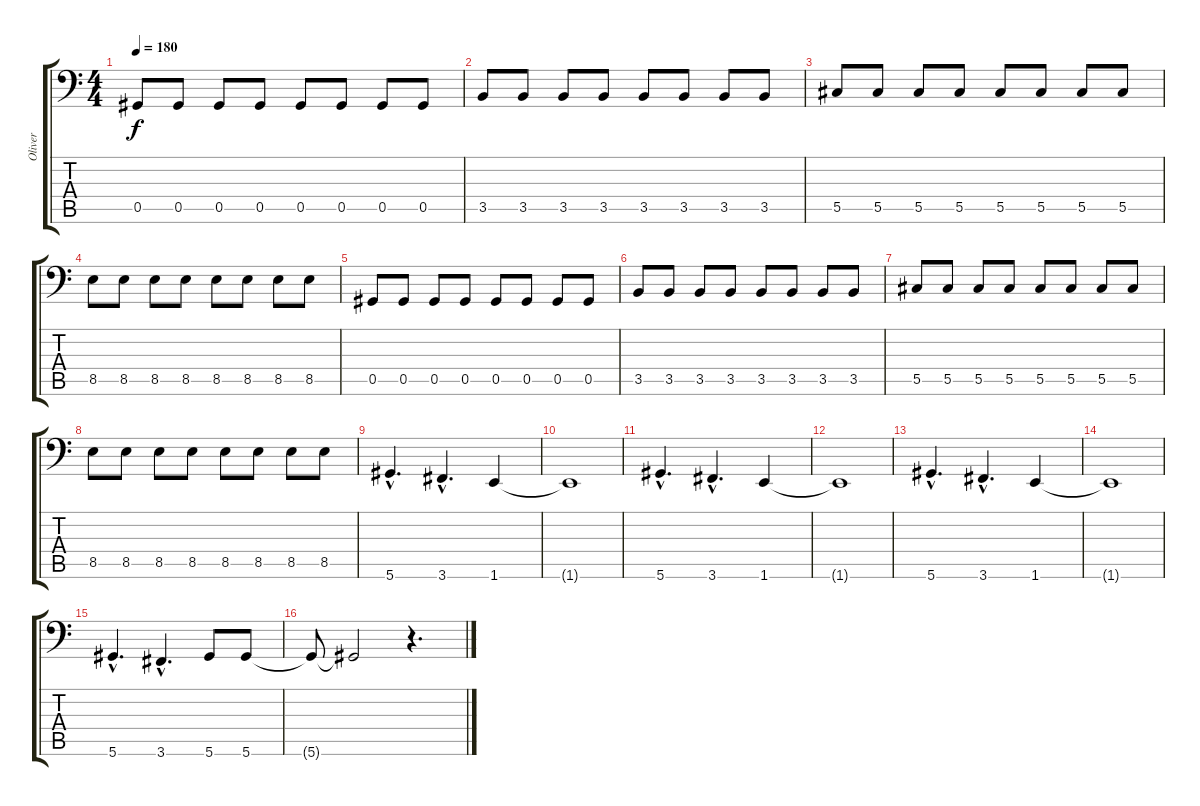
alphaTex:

\track ("Oliver" "Oliver") {instrument electricbasspick}
\staff {score tabs}
\tuning (Eb3 Bb2 Gb2 Db2 Ab1 Eb1) {hide}
\ts (4 4)
\tempo 180
\clef f4
\ks c
0.5.8{dy f} 0.5.8 0.5.8 0.5.8 0.5.8 0.5.8 0.5.8 0.5.8 |
3.5.8 3.5.8 3.5.8 3.5.8 3.5.8 3.5.8 3.5.8 3.5.8 |
5.5.8 5.5.8 5.5.8 5.5.8 5.5.8 5.5.8 5.5.8 5.5.8 |
8.5.8 8.5.8 8.5.8 8.5.8 8.5.8 8.5.8 8.5.8 8.5.8 |
0.5.8 0.5.8 0.5.8 0.5.8 0.5.8 0.5.8 0.5.8 0.5.8 |
3.5.8 3.5.8 3.5.8 3.5.8 3.5.8 3.5.8 3.5.8 3.5.8 |
5.5.8 5.5.8 5.5.8 5.5.8 5.5.8 5.5.8 5.5.8 5.5.8 |
8.5.8 8.5.8 8.5.8 8.5.8 8.5.8 8.5.8 8.5.8 8.5.8 |
5.6{hac}.4{d} 3.6{hac}.4{d} 1.6.4 |
1.6{t}.1 |
5.6{hac}.4{d} 3.6{hac}.4{d} 1.6.4 |
1.6{t}.1 |
5.6{hac}.4{d} 3.6{hac}.4{d} 1.6.4 |
1.6{t}.1 |
5.6{hac}.4{d} 3.6{hac}.4{d} 5.6.8 5.6.8 |
5.6{t}.8 5.6{t}.2 r.4{d}
